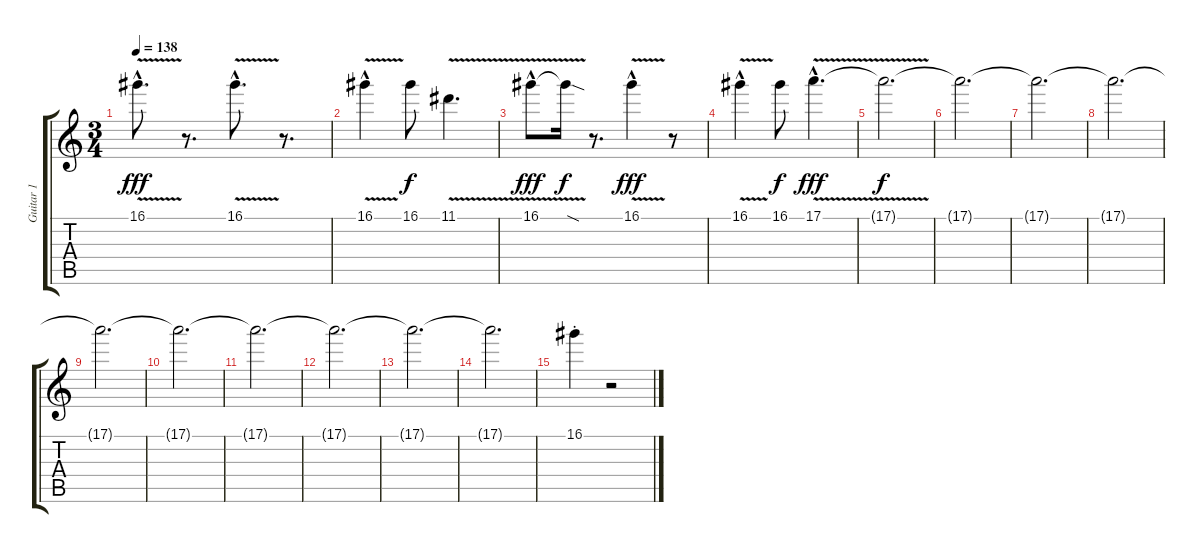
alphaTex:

\track ("Guitar 1" "Guitar 1") {instrument overdrivenguitar}
\staff {score tabs}
\tuning (E4 B3 G3 D3 A2 E2) {hide}
\ts (3 4)
\tempo 138
\clef g2
\ks c
16.1{v hac}.8{d dy fff volume 16} r.8{d} 16.1{v hac}.8{d} r.8{d} |
16.1{v hac}.4 16.1.8{dy f} 11.1{v}.4{d} |
16.1{v hac}.8{dy fff} 16.1{sod t}.16{dy f} r.8{d} 16.1{v hac}.4{dy fff} r.8 |
16.1{v hac}.4 16.1.8{dy f} 17.1{v hac}.4{d dy fff} |
17.1{t}.2{d dy f} |
17.1{t}.2{d} |
17.1{t}.2{d} |
17.1{t}.2{d} |
17.1{t}.2{d} |
17.1{t}.2{d} |
17.1{t}.2{d} |
17.1{t}.2{d} |
17.1{t}.2{d} |
17.1{t}.2{d} |
16.1{st}.4 r.2
